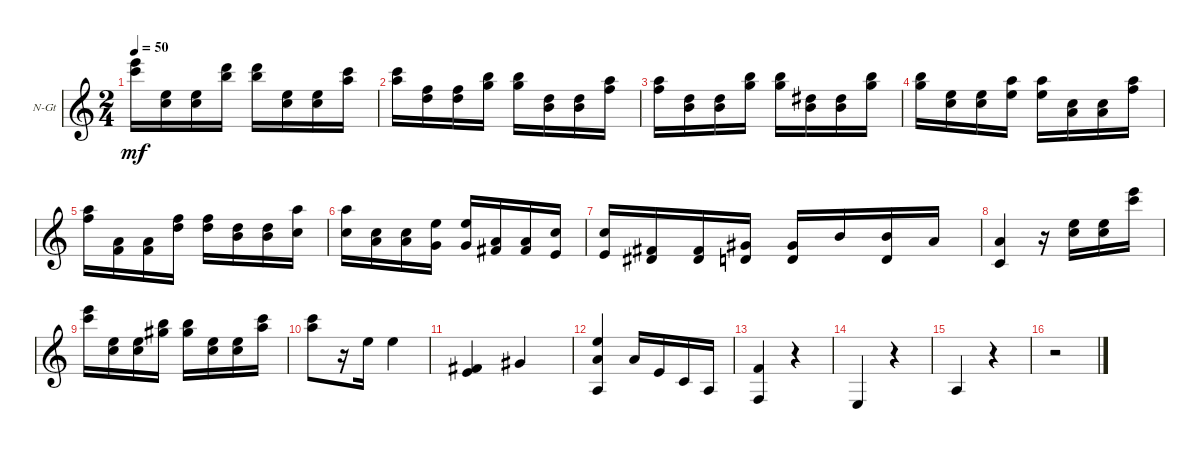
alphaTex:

\defaultSystemsLayout 4
\bracketExtendMode groupsimilarinstruments
\firstSystemTrackNameOrientation horizontal
\otherSystemsTrackNameOrientation horizontal
\track ("Nylon Guitar" "N-Gt") {instrument acousticguitarnylon}
\staff {score}
\tuning (E4 B3 G3 D3 A2 E2)
\ts (2 4)
\tempo 50
\clef g2
\scale
0.25
\ks c
(8.1 17.2).16{dy mf} (1.2 0.1).16 (0.1 1.2).16 (10.1 12.2).16 (10.1 12.2).16 (1.2 0.1).16 (0.1 1.2).16 (5.1 13.2).16 |
\scale
0.25 (5.1 13.2).16 (10.3 12.4).16 (10.3 12.4).16 (12.3 12.2).16 (12.3 12.2).16 (12.4 0.2).16 (12.4 0.2).16 (10.3 10.2).16 |
\scale
0.25 (10.3 10.2).16 (12.4 0.2).16 (12.4 0.2).16 (12.3 12.2).16 (12.3 12.2).16 (13.4 0.2).16 (13.4 0.2).16 (12.3 12.2).16 |
\scale
0.25 (12.3 12.2).16 (1.2 0.1).16 (0.1 1.2).16 (5.1 5.2).16 (5.1 5.2).16 (5.3 7.4).16 (5.3 7.4).16 (6.2 5.1).16 |
\scale
0.25 (14.3 15.4).16 (3.4 2.3).16 (3.4 2.3).16 (3.2 1.1).16 (3.2 1.1).16 (3.2 4.3).16 (3.2 4.3).16 (5.3 5.1).16 |
\scale
0.25 (5.3 5.1).16 (5.3 7.4).16 (5.3 7.4).16 (5.2 5.4).16 (5.2 5.4).16 (4.4 2.3).16 (4.4 2.3).16 (2.4 1.2).16 |
\scale
0.25 (2.4 1.2).16 (4.4 6.5).16 (4.4 6.5).16 (0.4 1.3).16 (0.4 1.3).16 0.2.16 (0.2 0.4).16 2.3.16 |
\scale
0.25 (3.5 2.3).4 r.16 (0.1 1.2).16 (0.1 1.2).16 (8.1 17.2).16 |
\scale
0.25 (8.1 17.2).16 (0.1 1.2).16 (0.1 1.2).16 (4.1 12.2).16 (4.1 12.2).16 (0.1 1.2).16 (0.1 1.2).16 (5.1 13.2).16 |
\scale
0.25 (5.1 13.2).8 r.16 0.1.16 0.1.4 |
\scale
0.25 (4.4 7.5).4 1.3.4 |
\scale
0.25 (0.1 2.3 0.5).4 2.3.16 2.4.16 3.5.16 0.5.16 |
\scale
0.25 (3.4 1.6).4 r.4 |
\scale
0.25 0.6.4 r.4 |
\scale
0.25 0.5.4 r.4 |
\scale
0.25 r.2
